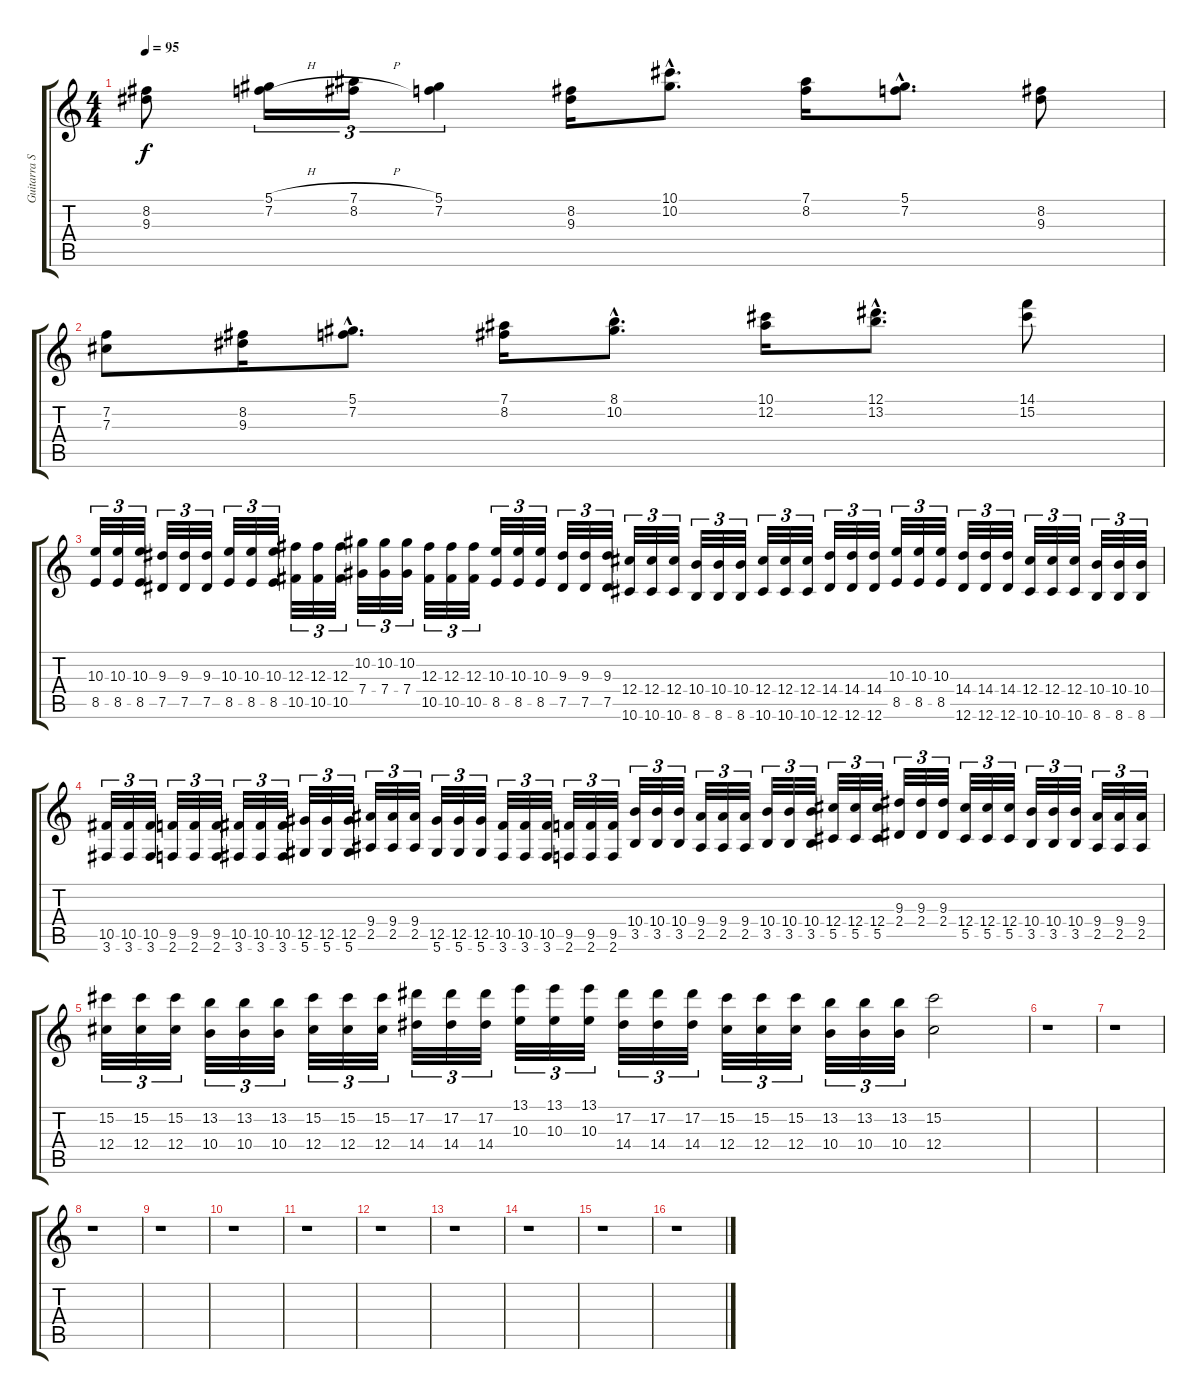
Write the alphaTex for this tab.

\track ("Guitarra Solo" "Guitarra S") {instrument overdrivenguitar}
\staff {score tabs}
\tuning (Eb4 Bb3 Gb3 Db3 Ab2 Eb2) {hide}
\ts (4 4)
\tempo 95
\clef g2
\ks c
(8.2 9.3).8{dy f} (5.1{h} 7.2{h}).16{tu (3 2)} (7.1{h} 8.2{h}).16{tu (3 2)} (5.1 7.2).4{tu (3 2)} (8.2 9.3).16 (10.1{hac} 10.2{hac}).8{d} (7.1 8.2).16 (5.1{hac} 7.2{hac}).8{d} (8.2 9.3).8 |
(7.2 7.3).8 (8.2 9.3).16 (5.1{hac} 7.2{hac}).8{d} (7.1 8.2).16 (8.1{hac} 10.2{hac}).8{d} (10.1 12.2).16 (12.1{hac} 13.2{hac}).8{d} (14.1 15.2).8 |
(10.3 8.5).32{tu (3 2)} (10.3 8.5).32{tu (3 2)} (10.3 8.5).32{tu (3 2)} (9.3 7.5).32{tu (3 2)} (9.3 7.5).32{tu (3 2)} (9.3 7.5).32{tu (3 2)} (10.3 8.5).32{tu (3 2)} (10.3 8.5).32{tu (3 2)} (10.3 8.5).32{tu (3 2)} (12.3 10.5).32{tu (3 2)} (12.3 10.5).32{tu (3 2)} (12.3 10.5).32{tu (3 2)} (10.2 7.4).32{tu (3 2)} (10.2 7.4).32{tu (3 2)} (10.2 7.4).32{tu (3 2)} (12.3 10.5).32{tu (3 2)} (12.3 10.5).32{tu (3 2)} (12.3 10.5).32{tu (3 2)} (10.3 8.5).32{tu (3 2)} (10.3 8.5).32{tu (3 2)} (10.3 8.5).32{tu (3 2)} (9.3 7.5).32{tu (3 2)} (9.3 7.5).32{tu (3 2)} (9.3 7.5).32{tu (3 2)} (12.4 10.6).32{tu (3 2)} (12.4 10.6).32{tu (3 2)} (12.4 10.6).32{tu (3 2)} (10.4 8.6).32{tu (3 2)} (10.4 8.6).32{tu (3 2)} (10.4 8.6).32{tu (3 2)} (12.4 10.6).32{tu (3 2)} (12.4 10.6).32{tu (3 2)} (12.4 10.6).32{tu (3 2)} (14.4 12.6).32{tu (3 2)} (14.4 12.6).32{tu (3 2)} (14.4 12.6).32{tu (3 2)} (10.3 8.5).32{tu (3 2)} (10.3 8.5).32{tu (3 2)} (10.3 8.5).32{tu (3 2)} (14.4 12.6).32{tu (3 2)} (14.4 12.6).32{tu (3 2)} (14.4 12.6).32{tu (3 2)} (12.4 10.6).32{tu (3 2)} (12.4 10.6).32{tu (3 2)} (12.4 10.6).32{tu (3 2)} (10.4 8.6).32{tu (3 2)} (10.4 8.6).32{tu (3 2)} (10.4 8.6).32{tu (3 2)} |
(10.5 3.6).32{tu (3 2)} (10.5 3.6).32{tu (3 2)} (10.5 3.6).32{tu (3 2)} (9.5 2.6).32{tu (3 2)} (9.5 2.6).32{tu (3 2)} (9.5 2.6).32{tu (3 2)} (10.5 3.6).32{tu (3 2)} (10.5 3.6).32{tu (3 2)} (10.5 3.6).32{tu (3 2)} (12.5 5.6).32{tu (3 2)} (12.5 5.6).32{tu (3 2)} (12.5 5.6).32{tu (3 2)} (9.4 2.5).32{tu (3 2)} (9.4 2.5).32{tu (3 2)} (9.4 2.5).32{tu (3 2)} (12.5 5.6).32{tu (3 2)} (12.5 5.6).32{tu (3 2)} (12.5 5.6).32{tu (3 2)} (10.5 3.6).32{tu (3 2)} (10.5 3.6).32{tu (3 2)} (10.5 3.6).32{tu (3 2)} (9.5 2.6).32{tu (3 2)} (9.5 2.6).32{tu (3 2)} (9.5 2.6).32{tu (3 2)} (10.4 3.5).32{tu (3 2)} (10.4 3.5).32{tu (3 2)} (10.4 3.5).32{tu (3 2)} (9.4 2.5).32{tu (3 2)} (9.4 2.5).32{tu (3 2)} (9.4 2.5).32{tu (3 2)} (10.4 3.5).32{tu (3 2)} (10.4 3.5).32{tu (3 2)} (10.4 3.5).32{tu (3 2)} (12.4 5.5).32{tu (3 2)} (12.4 5.5).32{tu (3 2)} (12.4 5.5).32{tu (3 2)} (9.3 2.4).32{tu (3 2)} (9.3 2.4).32{tu (3 2)} (9.3 2.4).32{tu (3 2)} (12.4 5.5).32{tu (3 2)} (12.4 5.5).32{tu (3 2)} (12.4 5.5).32{tu (3 2)} (10.4 3.5).32{tu (3 2)} (10.4 3.5).32{tu (3 2)} (10.4 3.5).32{tu (3 2)} (9.4 2.5).32{tu (3 2)} (9.4 2.5).32{tu (3 2)} (9.4 2.5).32{tu (3 2)} |
(15.2 12.4).32{tu (3 2)} (15.2 12.4).32{tu (3 2)} (15.2 12.4).32{tu (3 2)} (13.2 10.4).32{tu (3 2)} (13.2 10.4).32{tu (3 2)} (13.2 10.4).32{tu (3 2)} (15.2 12.4).32{tu (3 2)} (15.2 12.4).32{tu (3 2)} (15.2 12.4).32{tu (3 2)} (17.2 14.4).32{tu (3 2)} (17.2 14.4).32{tu (3 2)} (17.2 14.4).32{tu (3 2)} (13.1 10.3).32{tu (3 2)} (13.1 10.3).32{tu (3 2)} (13.1 10.3).32{tu (3 2)} (17.2 14.4).32{tu (3 2)} (17.2 14.4).32{tu (3 2)} (17.2 14.4).32{tu (3 2)} (15.2 12.4).32{tu (3 2)} (15.2 12.4).32{tu (3 2)} (15.2 12.4).32{tu (3 2)} (13.2 10.4).32{tu (3 2)} (13.2 10.4).32{tu (3 2)} (13.2 10.4).32{tu (3 2)} (15.2 12.4).2 |
r.1 |
r.1 |
r.1 |
r.1 |
r.1 |
r.1 |
r.1 |
r.1 |
r.1 |
r.1 |
r.1
